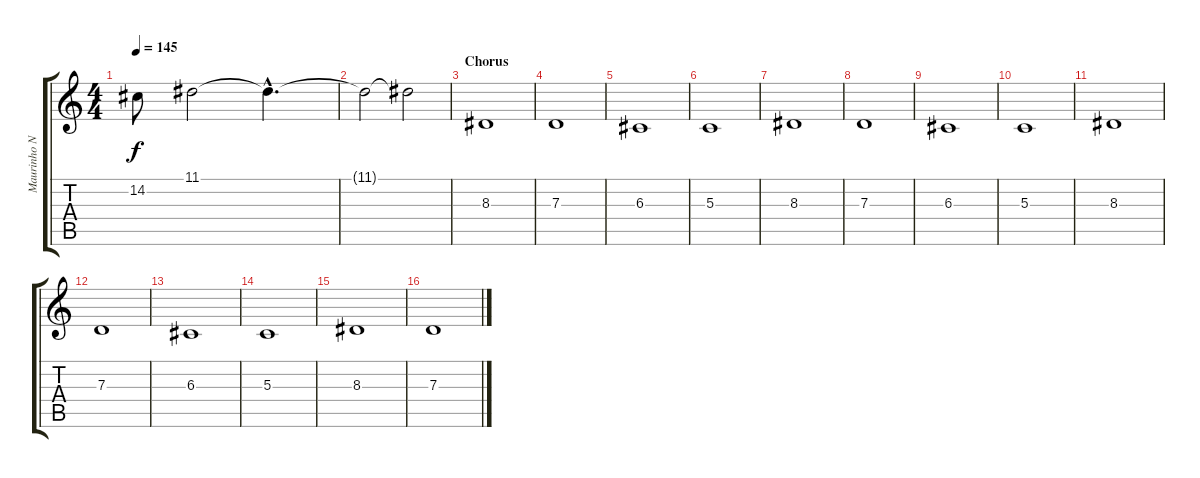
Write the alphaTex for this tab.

\track ("Maurinho Nastácia" "Maurinho N") {instrument lead6voice}
\staff {score tabs}
\tuning (E4 B3 G3 D3 A2 E2) {hide}
\ts (4 4)
\tempo 145
\clef g2
\ks c
14.2{t}.8{dy f} 11.1.2 11.1{hac t}.4{d} |
11.1{t}.2 11.1{t}.2 |
\section ("" "Chorus")
8.3.1 |
7.3.1 |
6.3.1 |
5.3.1 |
8.3.1 |
7.3.1 |
6.3.1 |
5.3.1 |
8.3.1 |
7.3.1 |
6.3.1 |
5.3.1 |
8.3.1 |
7.3.1
